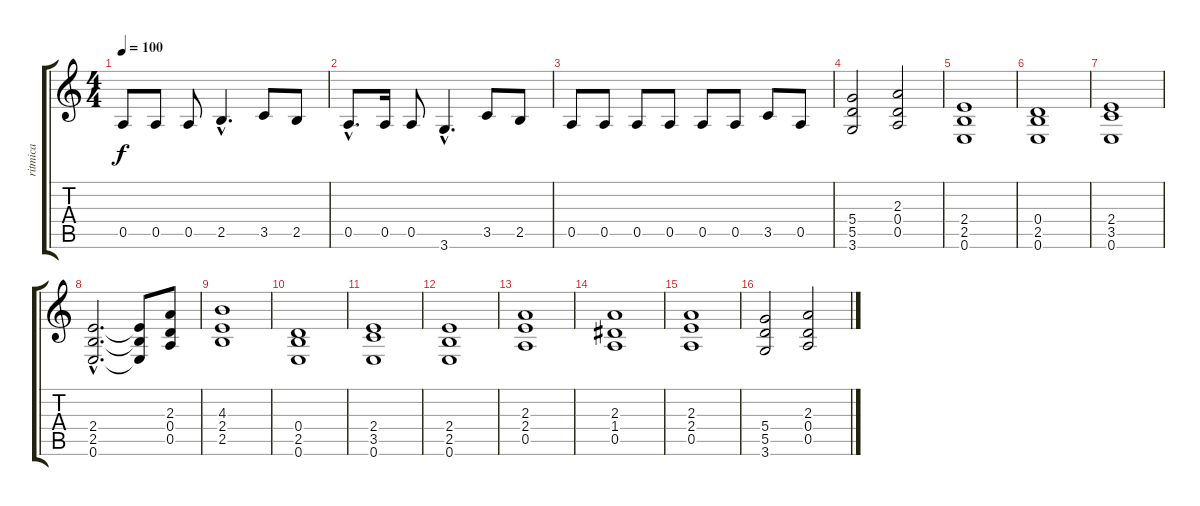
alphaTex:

\track ("ritmica" "ritmica") {instrument distortionguitar}
\staff {score tabs}
\tuning (E4 B3 G3 D3 A2 E2) {hide}
\ts (4 4)
\tempo 100
\clef g2
\ks c
0.5.8{dy f} 0.5.8 0.5.8 2.5{hac}.4{d} 3.5.8 2.5.8 |
0.5{hac}.8{d} 0.5.16 0.5.8 3.6{hac}.4{d} 3.5.8 2.5.8 |
0.5.8 0.5.8 0.5.8 0.5.8 0.5.8 0.5.8 3.5.8 0.5.8 |
(5.4 5.5 3.6).2 (2.3 0.4 0.5).2 |
(2.4 2.5 0.6).1 |
(0.4 2.5 0.6).1 |
(2.4 3.5 0.6).1 |
(2.4{hac} 2.5{hac} 0.6{hac}).2{d} (2.4{t} 2.5{t} 0.6{t}).8 (2.3 0.4 0.5).8 |
(4.3 2.4 2.5).1 |
(0.4 2.5 0.6).1 |
(2.4 3.5 0.6).1 |
(2.4 2.5 0.6).1 |
(2.3 2.4 0.5).1 |
(2.3 1.4 0.5).1 |
(2.3 2.4 0.5).1 |
(5.4 5.5 3.6).2 (2.3 0.4 0.5).2
